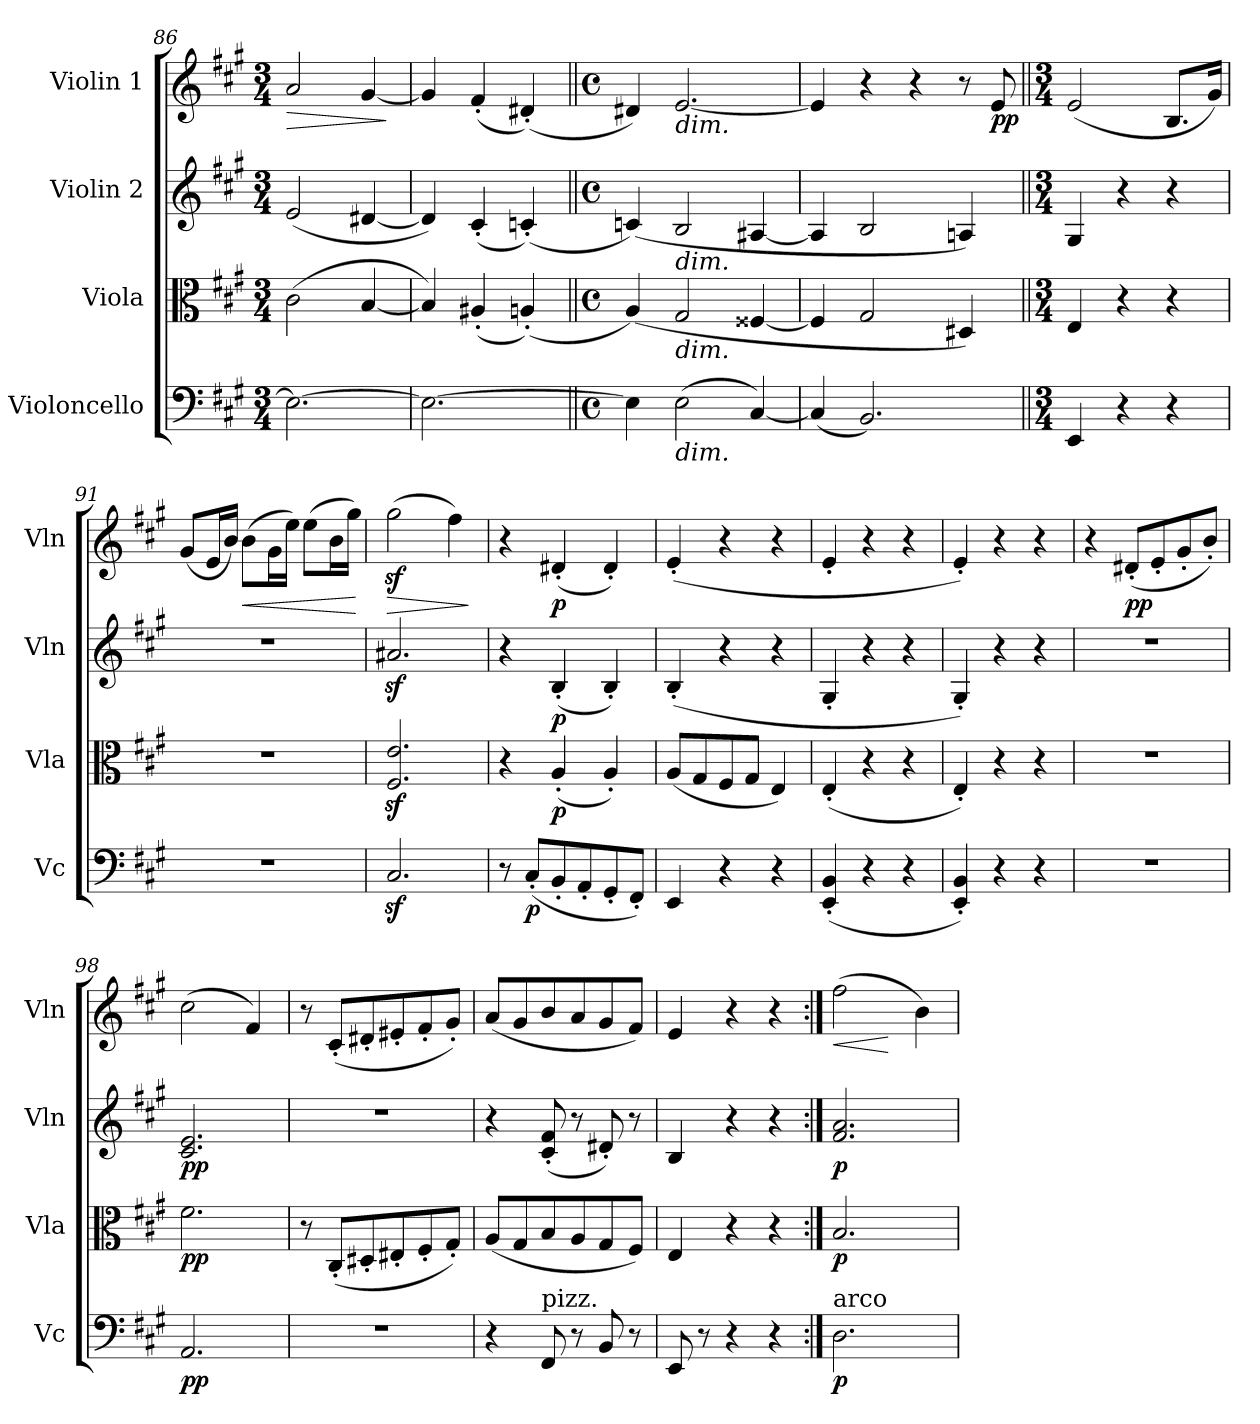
**kern	**dynam	**kern	**dynam	**kern	**dynam	**kern	**dynam
*part4	*part4	*part3	*part3	*part2	*part2	*part1	*part1
*staff4	*staff4	*staff3	*staff3	*staff2	*staff2	*staff1	*staff1
*I"Violoncello	*	*I"Viola	*	*I"Violin 2	*	*I"Violin 1	*
*I'Vc	*	*I'Vla	*	*I'Vln	*	*I'Vln	*
!!LO:LB:g=z
*clefF4	*	*clefC3	*	*clefG2	*	*clefG2	*
*k[f#c#g#]	*	*k[f#c#g#]	*	*k[f#c#g#]	*	*k[f#c#g#]	*
*M3/4	*	*M3/4	*	*M3/4	*	*M3/4	*
=86	=86	=86	=86	=86	=86	=86	=86
!	!	!	!	!	!	!	!LO:HP:b
2.E\_	.	(2c#\	.	(2e/	.	2a/	>
.	.	[4B/	.	[4d#X/	.	[4g#/	.
.	.	.	.	.	.	.	]
=87	=87	=87	=87	=87	=87	=87	=87
2.E\_	.	4B/])	.	4d#/])	.	4g#/]	.
.	.	(4A#X'/	.	(4c#'/	.	(4f#'/	.
.	.	(4An'/)	.	(4cn'/)	.	(4d#X'/)	.
!!LO:LB:g=z
=88||	=88||	=88||	=88||	=88||	=88||	=88||	=88||
*M4/4	*	*M4/4	*	*M4/4	*	*M4/4	*
*met(c)	*	*met(c)	*	*met(c)	*	*met(c)	*
4E\]	.	(4A/)	.	(4cn/)	.	4d#X/)	.
!	!	!	!	!	!	!LO:TX:b:i:t=dim.	!
!	!	!	!	!LO:TX:b:i:t=dim.	!	!	!
!	!	!LO:TX:b:i:t=dim.	!	!	!	!	!
!LO:TX:b:i:t=dim.	!	!	!	!	!	!	!
(2E\	.	2G#/	.	2B/	.	[2.e/	.
[4C#/)	.	[4F##X/	.	[4A#X/	.	.	.
=89	=89	=89	=89	=89	=89	=89	=89
(4C#/]	.	4F##/]	.	4A#/]	.	4e/]	.
2.BB/)	.	2G#/	.	2B/	.	4r	.
.	.	.	.	.	.	4r	.
.	.	4D#X/)	.	4An/)	.	8r	.
!	!	!	!	!	!	!	!LO:DY:b
.	.	.	.	.	.	8e/	pp
=90||	=90||	=90||	=90||	=90||	=90||	=90||	=90||
*M3/4	*	*M3/4	*	*M3/4	*	*M3/4	*
4EE/	.	4E/	.	4G#/	.	(2e/	.
4r	.	4r	.	4r	.	.	.
4r	.	4r	.	4r	.	8.B/L	.
.	.	.	.	.	.	16g#/Jk)	.
=91	=91	=91	=91	=91	=91	=91	=91
2.r	.	2.r	.	2.r	.	(8g#/L	.
.	.	.	.	.	.	16e/L	.
.	.	.	.	.	.	16b/JJ)	.
!	!	!	!	!	!	!	!LO:HP:b
.	.	.	.	.	.	(8b\L	<
.	.	.	.	.	.	16g#\L	.
.	.	.	.	.	.	16ee\JJ)	.
.	.	.	.	.	.	(8ee\L	.
.	.	.	.	.	.	16b\L	.
.	.	.	.	.	.	16gg#\JJ)	.
.	.	.	.	.	.	.	[
=92	=92	=92	=92	=92	=92	=92	=92
!	!	!	!	!	!	!	!LO:HP:b
2.C#z</	.	2.F#/z< 2.e/z<	.	2.a#Xz</	.	(2gg#z<\	>
.	.	.	.	.	.	4ff#\)	.
.	.	.	.	.	.	.	]
=93	=93	=93	=93	=93	=93	=93	=93
8r	.	4r	.	4r	.	4r	.
!	!LO:DY:b	!	!	!	!	!	!
(8C#'/L	p	.	.	.	.	.	.
!	!	!	!LO:DY:b	!	!LO:DY:b	!	!LO:DY:b
8BB'/	.	(4A'/	p	(4B'/	p	(4d#X'/	p
8AA'/	.	.	.	.	.	.	.
8GG#'/	.	4A'/)	.	4B'/)	.	4d#'/)	.
8FF#'/J)	.	.	.	.	.	.	.
=94	=94	=94	=94	=94	=94	=94	=94
4EE/	.	(8A/L	.	(4B'/	.	(4e'/	.
.	.	8G#/	.	.	.	.	.
4r	.	8F#/	.	4r	.	4r	.
.	.	8G#/J	.	.	.	.	.
4r	.	4E/)	.	4r	.	4r	.
=95	=95	=95	=95	=95	=95	=95	=95
(4EE/' 4BB/'	.	(4E'/	.	4G#'/	.	4e'/	.
4r	.	4r	.	4r	.	4r	.
4r	.	4r	.	4r	.	4r	.
=96	=96	=96	=96	=96	=96	=96	=96
4EE/' 4BB/')	.	4E'/)	.	4G#'/)	.	4e'/)	.
4r	.	4r	.	4r	.	4r	.
4r	.	4r	.	4r	.	4r	.
!!LO:LB:g=z
=97	=97	=97	=97	=97	=97	=97	=97
2.r	.	2.r	.	2.r	.	4r	.
!	!	!	!	!	!	!	!LO:DY:b
.	.	.	.	.	.	(8d#X'/L	pp
.	.	.	.	.	.	8e'/	.
.	.	.	.	.	.	8g#'/	.
.	.	.	.	.	.	8b'/J)	.
=98	=98	=98	=98	=98	=98	=98	=98
!	!LO:DY:b	!	!LO:DY:b	!	!LO:DY:b	!	!
2.AA/	pp	2.f#\	pp	2.c#/ 2.e/	pp	(2cc#\	.
.	.	.	.	.	.	4f#/)	.
!!LO:PB:g=z
=99	=99	=99	=99	=99	=99	=99	=99
2.r	.	8r	.	2.r	.	8r	.
.	.	(8C#'/L	.	.	.	(8c#'/L	.
.	.	8D#X'/	.	.	.	8d#X'/	.
.	.	8E#X'/	.	.	.	8e#X'/	.
.	.	8F#'/	.	.	.	8f#'/	.
.	.	8G#'/J)	.	.	.	8g#'/J)	.
=100	=100	=100	=100	=100	=100	=100	=100
4r	.	(8A/L	.	4r	.	(8a/L	.
.	.	8G#/	.	.	.	8g#/	.
!LO:TX:a:t=pizz.	!	!	!	!	!	!	!
8FF#/	.	8B/	.	(8c#/' 8f#/'	.	8b/	.
8r	.	8A/	.	8r	.	8a/	.
8BB/	.	8G#/	.	8d#X'/)	.	8g#/	.
8r	.	8F#/J)	.	8r	.	8f#/J)	.
=101	=101	=101	=101	=101	=101	=101	=101
8EE/	.	4E/	.	4B/	.	4e/	.
8r	.	.	.	.	.	.	.
4r	.	4r	.	4r	.	4r	.
4r	.	4r	.	4r	.	4r	.
=102:|!	=102:|!	=102:|!	=102:|!	=102:|!	=102:|!	=102:|!	=102:|!
!LO:TX:a:t=arco	!	!	!	!	!	!	!
!	!LO:DY:b	!	!LO:DY:b	!	!LO:DY:b	!	!LO:HP:b
*	*	*	*	*	*	*^	*
2.D\	p	2.B/	p	2.f#/ 2.a/	p	(2ff#\	4.ryy	<
.	.	.	.	.	.	.	8ryy	[
.	.	.	.	.	.	4b\)	4ryy	.
*	*	*	*	*	*	*v	*v	*
=	=	=	=	=	=	=	=
*-	*-	*-	*-	*-	*-	*-	*-
